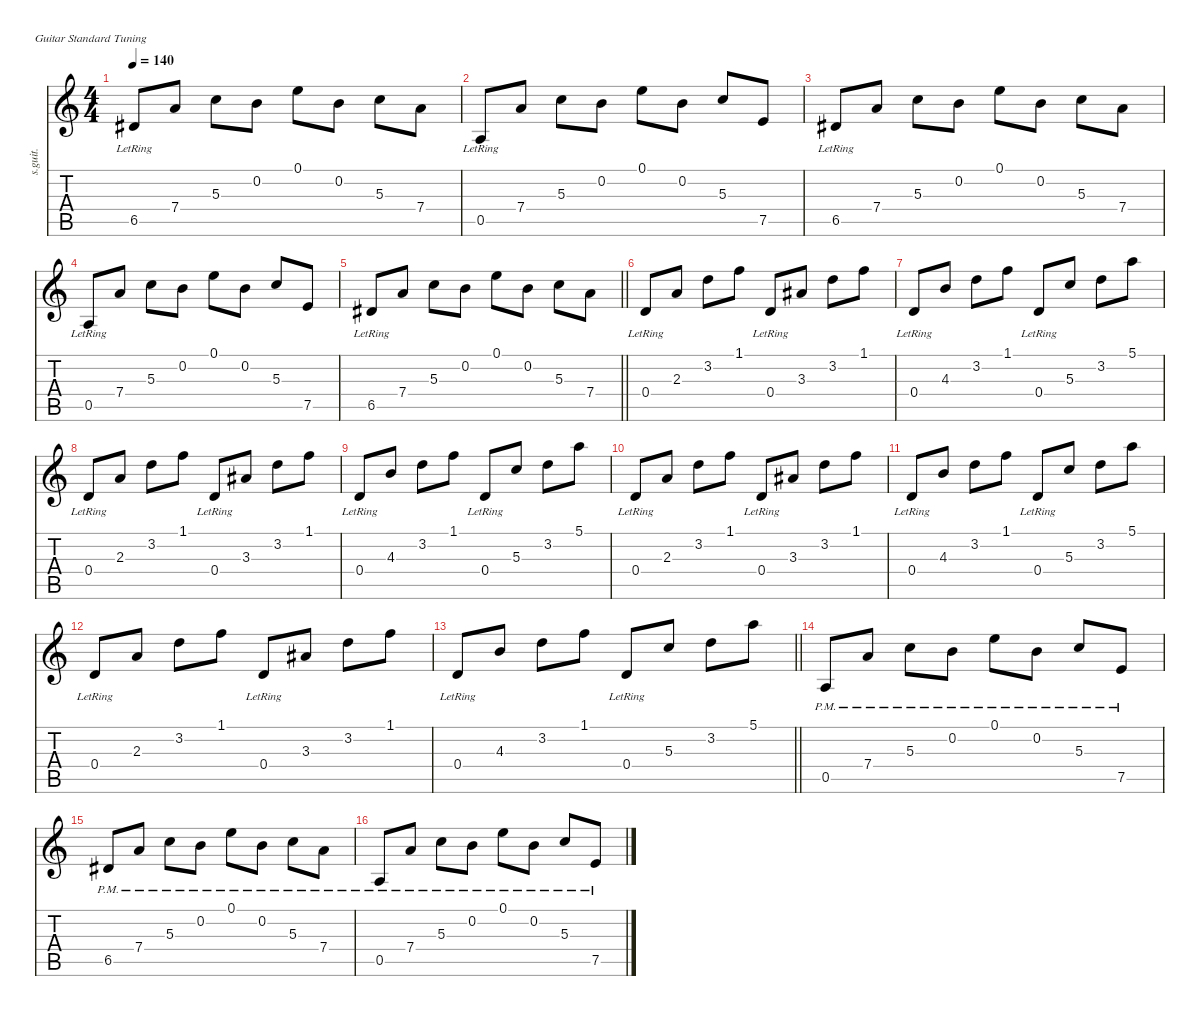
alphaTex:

\defaultSystemsLayout 4
\hideDynamics
\bracketExtendMode nobrackets
\otherSystemsTrackNameOrientation horizontal
\track ("Gtr. I" "s.guit.") {defaultSystemsLayout 8 instrument acousticguitarsteel}
\staff {score tabs}
\tuning (E4 B3 G3 D3 A2 E2)
\ts (4 4)
\tempo 140
\clef g2
\ks c
6.5{lr acc #}.8{dy f beam Up} 7.4.8{beam Up} 5.3.8{beam Down} 0.2.8{beam Down} 0.1.8{beam Down} 0.2.8{beam Down} 5.3.8{beam Down} 7.4.8{beam Down} |
0.5{lr}.8{beam Up} 7.4.8{beam Up} 5.3.8{beam Down} 0.2.8{beam Down} 0.1.8{beam Down} 0.2.8{beam Down} 5.3.8{beam Up} 7.5.8{beam Up} |
6.5{lr acc #}.8{beam Up} 7.4.8{beam Up} 5.3.8{beam Down} 0.2.8{beam Down} 0.1.8{beam Down} 0.2.8{beam Down} 5.3.8{beam Down} 7.4.8{beam Down} |
0.5{lr}.8{beam Up} 7.4.8{beam Up} 5.3.8{beam Down} 0.2.8{beam Down} 0.1.8{beam Down} 0.2.8{beam Down} 5.3.8{beam Up} 7.5.8{beam Up} |
\barLineRight lightlight
6.5{lr acc #}.8{beam Up} 7.4.8{beam Up} 5.3.8{beam Down} 0.2.8{beam Down} 0.1.8{beam Down} 0.2.8{beam Down} 5.3.8{beam Down} 7.4.8{beam Down} |
0.4{lr}.8{beam Up} 2.3.8{beam Up} 3.2.8{beam Down} 1.1.8{beam Down} 0.4{lr}.8{beam Up} 3.3{acc #}.8{beam Up} 3.2.8{beam Down} 1.1.8{beam Down} |
0.4{lr}.8{beam Up} 4.3.8{beam Up} 3.2.8{beam Down} 1.1.8{beam Down} 0.4{lr}.8{beam Up} 5.3.8{beam Up} 3.2.8{beam Down} 5.1.8{beam Down} |
0.4{lr}.8{beam Up} 2.3.8{beam Up} 3.2.8{beam Down} 1.1.8{beam Down} 0.4{lr}.8{beam Up} 3.3{acc #}.8{beam Up} 3.2.8{beam Down} 1.1.8{beam Down} |
0.4{lr}.8{beam Up} 4.3.8{beam Up} 3.2.8{beam Down} 1.1.8{beam Down} 0.4{lr}.8{beam Up} 5.3.8{beam Up} 3.2.8{beam Down} 5.1.8{beam Down} |
0.4{lr}.8{beam Up} 2.3.8{beam Up} 3.2.8{beam Down} 1.1.8{beam Down} 0.4{lr}.8{beam Up} 3.3{acc #}.8{beam Up} 3.2.8{beam Down} 1.1.8{beam Down} |
0.4{lr}.8{beam Up} 4.3.8{beam Up} 3.2.8{beam Down} 1.1.8{beam Down} 0.4{lr}.8{beam Up} 5.3.8{beam Up} 3.2.8{beam Down} 5.1.8{beam Down} |
0.4{lr}.8{beam Up} 2.3.8{beam Up} 3.2.8{beam Down} 1.1.8{beam Down} 0.4{lr}.8{beam Up} 3.3{acc #}.8{beam Up} 3.2.8{beam Down} 1.1.8{beam Down} |
\barLineRight lightlight
0.4{lr}.8{beam Up} 4.3.8{beam Up} 3.2.8{beam Down} 1.1.8{beam Down} 0.4{lr}.8{beam Up} 5.3.8{beam Up} 3.2.8{beam Down} 5.1.8{beam Down} |
0.5{pm}.8{instrument overdrivenguitar beam Up} 7.4{pm}.8{beam Up} 5.3{pm}.8{beam Down} 0.2{pm}.8{beam Down} 0.1{pm}.8{beam Down} 0.2{pm}.8{beam Down} 5.3{pm}.8{beam Up} 7.5{pm}.8{beam Up} |
6.5{pm acc #}.8{beam Up} 7.4{pm}.8{beam Up} 5.3{pm}.8{beam Down} 0.2{pm}.8{beam Down} 0.1{pm}.8{beam Down} 0.2{pm}.8{beam Down} 5.3{pm}.8{beam Down} 7.4{pm}.8{beam Down} |
0.5{pm}.8{beam Up} 7.4{pm}.8{beam Up} 5.3{pm}.8{beam Down} 0.2{pm}.8{beam Down} 0.1{pm}.8{beam Down} 0.2{pm}.8{beam Down} 5.3{pm}.8{beam Up} 7.5{pm}.8{beam Up}
